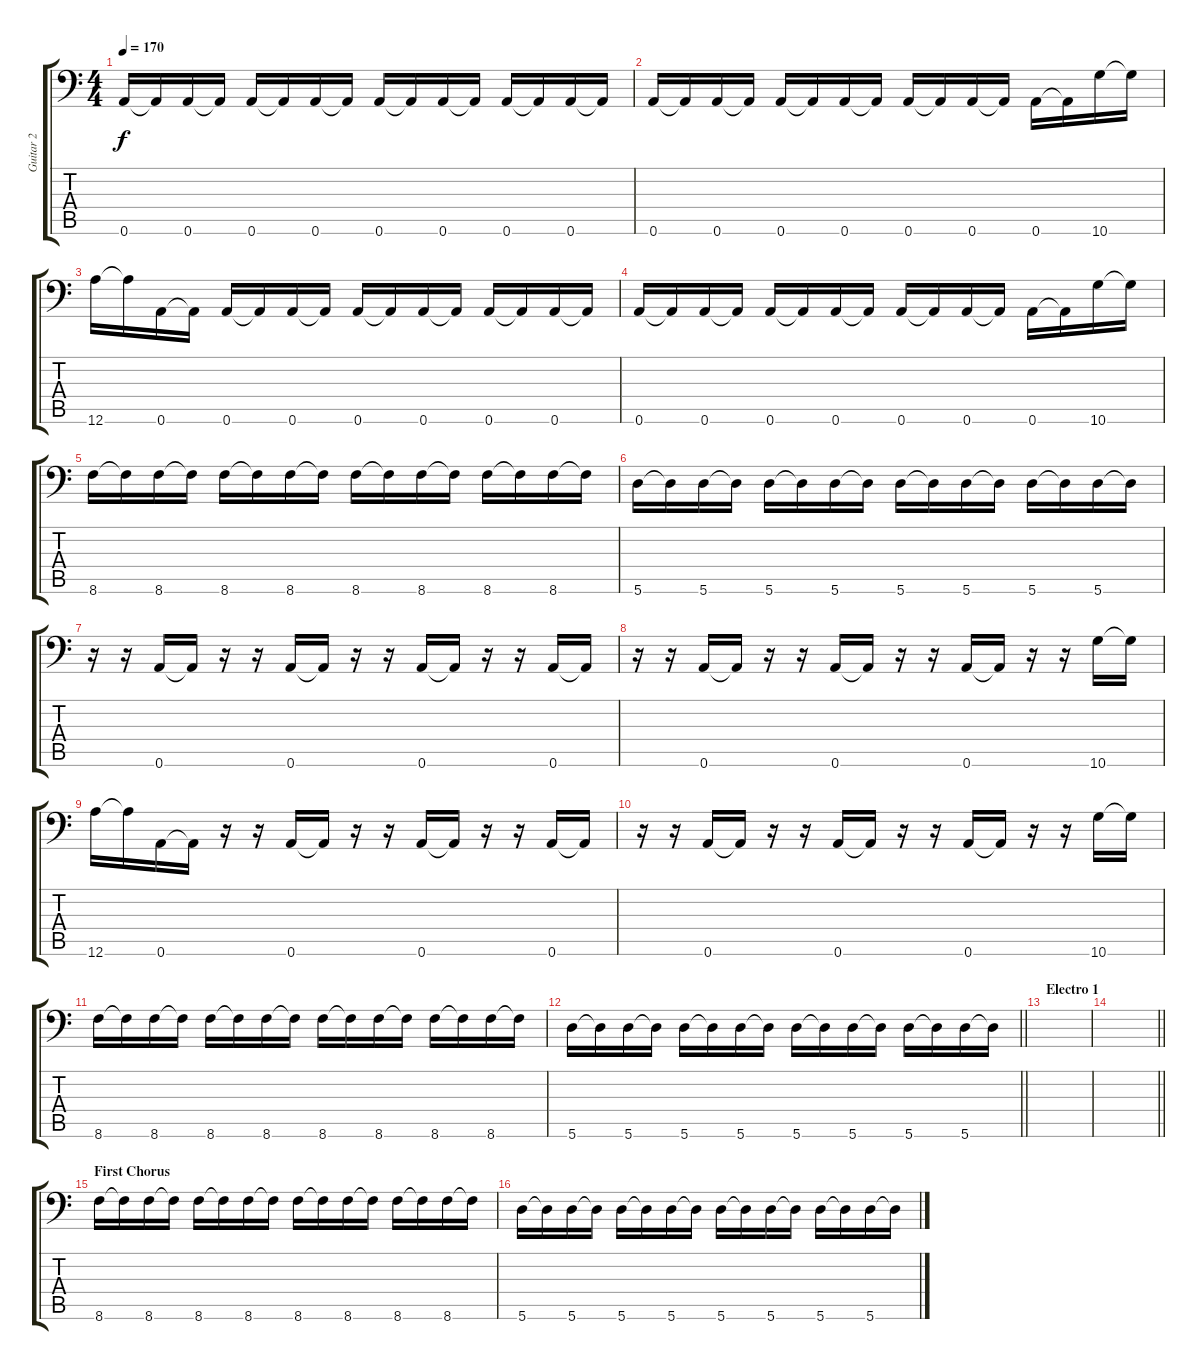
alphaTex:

\track ("Guitar 2" "Guitar 2") {instrument distortionguitar}
\staff {score tabs}
\tuning (B3 Gb3 D3 A2 E2 A1) {hide}
\ts (4 4)
\tempo 170
\clef f4
\ks c
0.6.16{dy f} 0.6{t}.16 0.6.16 0.6{t}.16 0.6.16 0.6{t}.16 0.6.16 0.6{t}.16 0.6.16 0.6{t}.16 0.6.16 0.6{t}.16 0.6.16 0.6{t}.16 0.6.16 0.6{t}.16 |
0.6.16 0.6{t}.16 0.6.16 0.6{t}.16 0.6.16 0.6{t}.16 0.6.16 0.6{t}.16 0.6.16 0.6{t}.16 0.6.16 0.6{t}.16 0.6.16 0.6{t}.16 10.6.16 10.6{t}.16 |
12.6.16 12.6{t}.16 0.6.16 0.6{t}.16 0.6.16 0.6{t}.16 0.6.16 0.6{t}.16 0.6.16 0.6{t}.16 0.6.16 0.6{t}.16 0.6.16 0.6{t}.16 0.6.16 0.6{t}.16 |
0.6.16 0.6{t}.16 0.6.16 0.6{t}.16 0.6.16 0.6{t}.16 0.6.16 0.6{t}.16 0.6.16 0.6{t}.16 0.6.16 0.6{t}.16 0.6.16 0.6{t}.16 10.6.16 10.6{t}.16 |
8.6.16 8.6{t}.16 8.6.16 8.6{t}.16 8.6.16 8.6{t}.16 8.6.16 8.6{t}.16 8.6.16 8.6{t}.16 8.6.16 8.6{t}.16 8.6.16 8.6{t}.16 8.6.16 8.6{t}.16 |
5.6.16 5.6{t}.16 5.6.16 5.6{t}.16 5.6.16 5.6{t}.16 5.6.16 5.6{t}.16 5.6.16 5.6{t}.16 5.6.16 5.6{t}.16 5.6.16 5.6{t}.16 5.6.16 5.6{t}.16 |
r.16 r.16 0.6.16 0.6{t}.16 r.16 r.16 0.6.16 0.6{t}.16 r.16 r.16 0.6.16 0.6{t}.16 r.16 r.16 0.6.16 0.6{t}.16 |
r.16 r.16 0.6.16 0.6{t}.16 r.16 r.16 0.6.16 0.6{t}.16 r.16 r.16 0.6.16 0.6{t}.16 r.16 r.16 10.6.16 10.6{t}.16 |
12.6.16 12.6{t}.16 0.6.16 0.6{t}.16 r.16 r.16 0.6.16 0.6{t}.16 r.16 r.16 0.6.16 0.6{t}.16 r.16 r.16 0.6.16 0.6{t}.16 |
r.16 r.16 0.6.16 0.6{t}.16 r.16 r.16 0.6.16 0.6{t}.16 r.16 r.16 0.6.16 0.6{t}.16 r.16 r.16 10.6.16 10.6{t}.16 |
8.6.16 8.6{t}.16 8.6.16 8.6{t}.16 8.6.16 8.6{t}.16 8.6.16 8.6{t}.16 8.6.16 8.6{t}.16 8.6.16 8.6{t}.16 8.6.16 8.6{t}.16 8.6.16 8.6{t}.16 |
\barLineRight lightlight
5.6.16 5.6{t}.16 5.6.16 5.6{t}.16 5.6.16 5.6{t}.16 5.6.16 5.6{t}.16 5.6.16 5.6{t}.16 5.6.16 5.6{t}.16 5.6.16 5.6{t}.16 5.6.16 5.6{t}.16 |
\section ("" "Electro 1")
|
\barLineRight lightlight
|
\section ("" "First Chorus")
8.6.16 8.6{t}.16 8.6.16 8.6{t}.16 8.6.16 8.6{t}.16 8.6.16 8.6{t}.16 8.6.16 8.6{t}.16 8.6.16 8.6{t}.16 8.6.16 8.6{t}.16 8.6.16 8.6{t}.16 |
5.6.16 5.6{t}.16 5.6.16 5.6{t}.16 5.6.16 5.6{t}.16 5.6.16 5.6{t}.16 5.6.16 5.6{t}.16 5.6.16 5.6{t}.16 5.6.16 5.6{t}.16 5.6.16 5.6{t}.16
